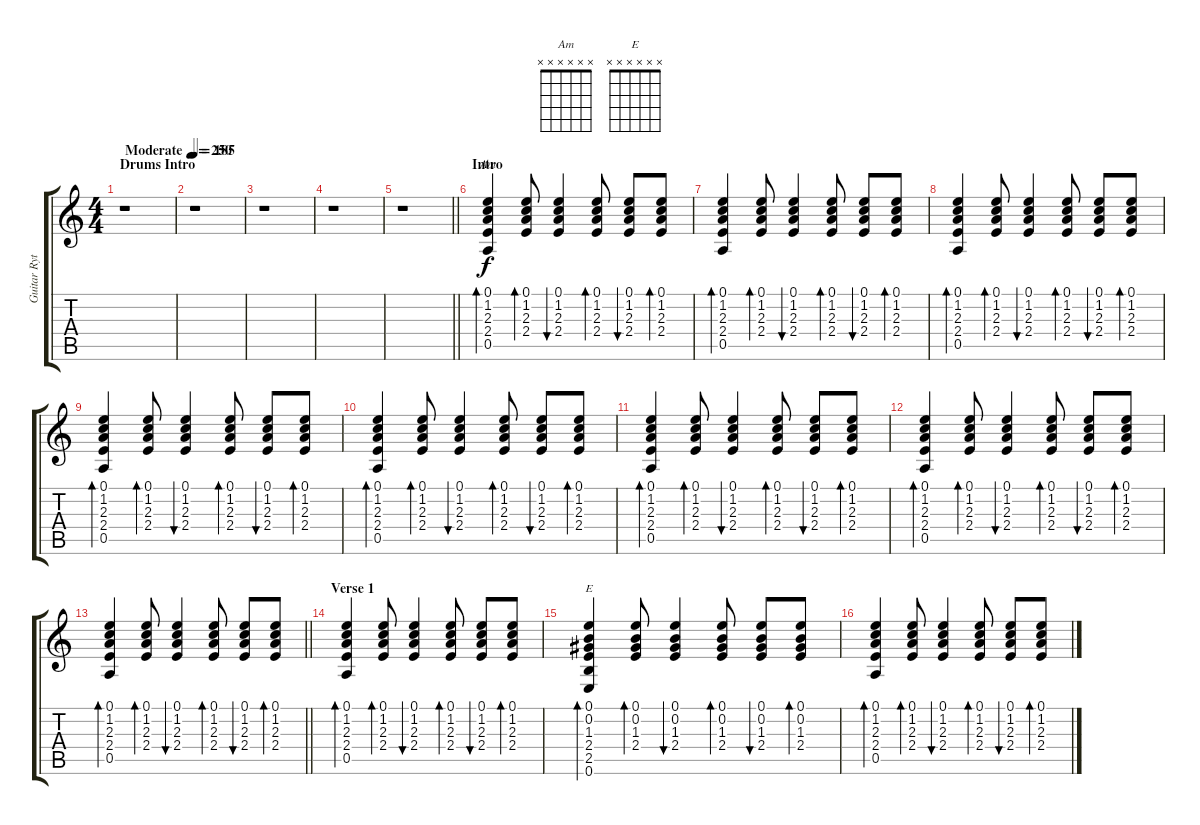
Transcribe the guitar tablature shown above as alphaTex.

\track ("Guitar Rythm" "Guitar Ryt") {instrument acousticguitarsteel}
\staff {score tabs}
\tuning (E4 B3 G3 D3 A2 E2) {hide}
\chord ("Am" x x x x x x)
\chord ("E" x x x x x x)
\ts (4 4)
\section ("" "Drums Intro")
\tempo (250 "Moderate")
\clef g2
\ks c
r.1{dy f instrument acousticguitarsteel} |
\tempo 185
r.1 |
r.1 |
r.1 |
\barLineRight lightlight
r.1 |
\section ("" "Intro")
(0.1 1.2 2.3 2.4 0.5).4{bd 60 ch "Am"} (0.1 1.2 2.3 2.4).8{bd 60} (0.1 1.2 2.3 2.4).4{bu 60} (0.1 1.2 2.3 2.4).8{bd 60} (0.1 1.2 2.3 2.4).8{bu 60} (0.1 1.2 2.3 2.4).8{bd 60} |
(0.1 1.2 2.3 2.4 0.5).4{bd 60} (0.1 1.2 2.3 2.4).8{bd 60} (0.1 1.2 2.3 2.4).4{bu 60} (0.1 1.2 2.3 2.4).8{bd 60} (0.1 1.2 2.3 2.4).8{bu 60} (0.1 1.2 2.3 2.4).8{bd 60} |
(0.1 1.2 2.3 2.4 0.5).4{bd 60} (0.1 1.2 2.3 2.4).8{bd 60} (0.1 1.2 2.3 2.4).4{bu 60} (0.1 1.2 2.3 2.4).8{bd 60} (0.1 1.2 2.3 2.4).8{bu 60} (0.1 1.2 2.3 2.4).8{bd 60} |
(0.1 1.2 2.3 2.4 0.5).4{bd 60} (0.1 1.2 2.3 2.4).8{bd 60} (0.1 1.2 2.3 2.4).4{bu 60} (0.1 1.2 2.3 2.4).8{bd 60} (0.1 1.2 2.3 2.4).8{bu 60} (0.1 1.2 2.3 2.4).8{bd 60} |
(0.1 1.2 2.3 2.4 0.5).4{bd 60} (0.1 1.2 2.3 2.4).8{bd 60} (0.1 1.2 2.3 2.4).4{bu 60} (0.1 1.2 2.3 2.4).8{bd 60} (0.1 1.2 2.3 2.4).8{bu 60} (0.1 1.2 2.3 2.4).8{bd 60} |
(0.1 1.2 2.3 2.4 0.5).4{bd 60} (0.1 1.2 2.3 2.4).8{bd 60} (0.1 1.2 2.3 2.4).4{bu 60} (0.1 1.2 2.3 2.4).8{bd 60} (0.1 1.2 2.3 2.4).8{bu 60} (0.1 1.2 2.3 2.4).8{bd 60} |
(0.1 1.2 2.3 2.4 0.5).4{bd 60} (0.1 1.2 2.3 2.4).8{bd 60} (0.1 1.2 2.3 2.4).4{bu 60} (0.1 1.2 2.3 2.4).8{bd 60} (0.1 1.2 2.3 2.4).8{bu 60} (0.1 1.2 2.3 2.4).8{bd 60} |
\barLineRight lightlight
(0.1 1.2 2.3 2.4 0.5).4{bd 60} (0.1 1.2 2.3 2.4).8{bd 60} (0.1 1.2 2.3 2.4).4{bu 60} (0.1 1.2 2.3 2.4).8{bd 60} (0.1 1.2 2.3 2.4).8{bu 60} (0.1 1.2 2.3 2.4).8{bd 60} |
\section ("" "Verse 1")
(0.1 1.2 2.3 2.4 0.5).4{bd 60} (0.1 1.2 2.3 2.4).8{bd 60} (0.1 1.2 2.3 2.4).4{bu 60} (0.1 1.2 2.3 2.4).8{bd 60} (0.1 1.2 2.3 2.4).8{bu 60} (0.1 1.2 2.3 2.4).8{bd 60} |
(0.1 0.2 1.3 2.4 2.5 0.6).4{bd 60 ch "E"} (0.1 0.2 1.3 2.4).8{bd 60} (0.1 0.2 1.3 2.4).4{bu 60} (0.1 0.2 1.3 2.4).8{bd 60} (0.1 0.2 1.3 2.4).8{bu 60} (0.1 0.2 1.3 2.4).8{bd 60} |
(0.1 1.2 2.3 2.4 0.5).4{bd 60} (0.1 1.2 2.3 2.4).8{bd 60} (0.1 1.2 2.3 2.4).4{bu 60} (0.1 1.2 2.3 2.4).8{bd 60} (0.1 1.2 2.3 2.4).8{bu 60} (0.1 1.2 2.3 2.4).8{bd 60}
